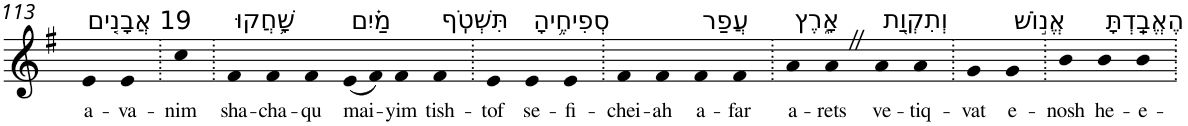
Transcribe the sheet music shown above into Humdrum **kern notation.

**kern	**text
*part1	*part1
*staff1	*staff1
*I"Piano	*
*I'Pno	*
!!LO:PB:g=z
*clefG2	*
*k[f#]	*
*G:	*
=113	=113
!LO:TX:a:t=19 אֲבָנִ֤ים	!
!	!LO:LY:b
4e	a-
!	!LO:LY:b
4e	-va-
=114.	=114.
!	!LO:LY:b
4cc	-nim
=115.	=115.
!LO:TX:a:t=שָׁ֥חֲקוּ	!
!	!LO:LY:b
4f#	sha-
!	!LO:LY:b
4f#	-cha-
!	!LO:LY:b
4f#	-qu
!LO:TX:a:t=מַ֗יִם	!
!	!LO:LY:b
(8e	mai-
8f#)	.
!	!LO:LY:b
4f#	-yim
!LO:TX:a:t=תִּשְׁטֹֽף	!
!	!LO:LY:b
4f#	tish-
=116.	=116.
!	!LO:LY:b
4e	-tof
!LO:TX:a:t=סְפִיחֶ֥יהָ	!
!	!LO:LY:b
4e	se-
!	!LO:LY:b
4e	-fi-
=117.	=117.
!	!LO:LY:b
4f#	-chei-
!	!LO:LY:b
4f#	-ah
!LO:TX:a:t=עֲפַר	!
!	!LO:LY:b
4f#	a-
!	!LO:LY:b
4f#	-far
=118.	=118.
!LO:TX:a:t=אָ֑רֶץ	!
!	!LO:LY:b
4a	a-
!	!LO:LY:b
4aZ	-rets
!LO:TX:a:t=וְתִקְוַ֖ת	!
!	!LO:LY:b
4a	ve-
!	!LO:LY:b
4a	-tiq-
=119.	=119.
!	!LO:LY:b
4g	-vat
!LO:TX:a:t=אֱנ֣וֹשׁ	!
!	!LO:LY:b
4g	e-
=120.	=120.
!	!LO:LY:b
4b	-nosh
!LO:TX:a:t=הֶאֱבַֽדְתָּ	!
!	!LO:LY:b
4b	he-
!	!LO:LY:b
4b	-e-
=.	=.
*-	*-
